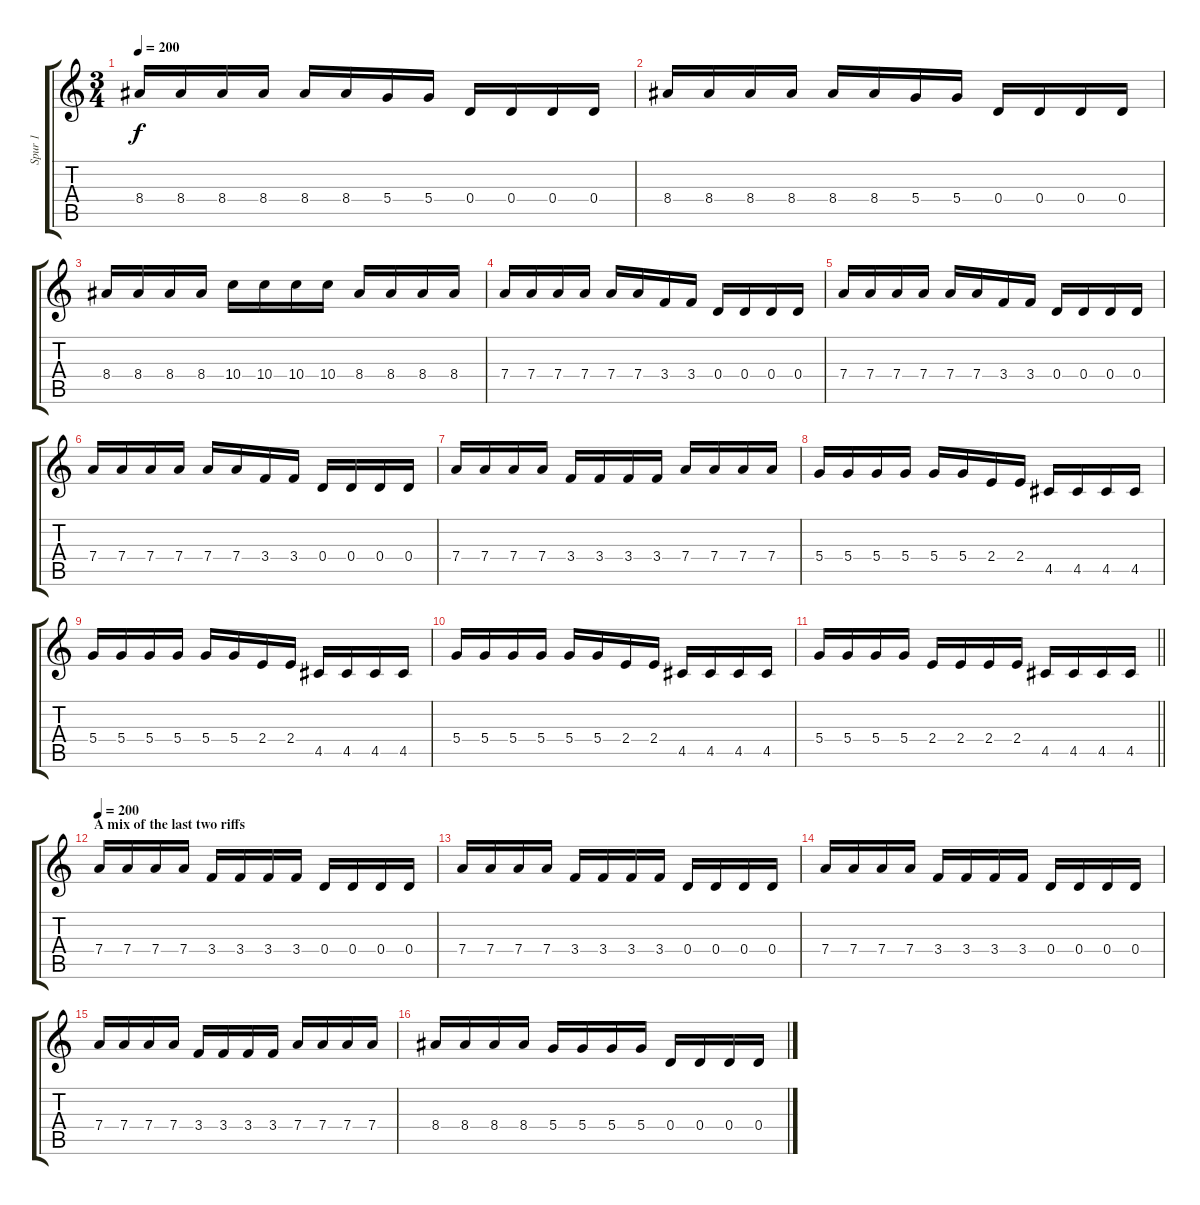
\track ("Spur 1" "Spur 1") {instrument distortionguitar}
\staff {score tabs}
\tuning (E4 B3 G3 D3 A2 E2) {hide}
\ts (3 4)
\tempo 200
\clef g2
\ks c
8.4.16{dy f} 8.4.16 8.4.16 8.4.16 8.4.16 8.4.16 5.4.16 5.4.16 0.4.16 0.4.16 0.4.16 0.4.16 |
8.4.16 8.4.16 8.4.16 8.4.16 8.4.16 8.4.16 5.4.16 5.4.16 0.4.16 0.4.16 0.4.16 0.4.16 |
8.4.16 8.4.16 8.4.16 8.4.16 10.4.16 10.4.16 10.4.16 10.4.16 8.4.16 8.4.16 8.4.16 8.4.16 |
7.4.16 7.4.16 7.4.16 7.4.16 7.4.16 7.4.16 3.4.16 3.4.16 0.4.16 0.4.16 0.4.16 0.4.16 |
7.4.16 7.4.16 7.4.16 7.4.16 7.4.16 7.4.16 3.4.16 3.4.16 0.4.16 0.4.16 0.4.16 0.4.16 |
7.4.16 7.4.16 7.4.16 7.4.16 7.4.16 7.4.16 3.4.16 3.4.16 0.4.16 0.4.16 0.4.16 0.4.16 |
7.4.16 7.4.16 7.4.16 7.4.16 3.4.16 3.4.16 3.4.16 3.4.16 7.4.16 7.4.16 7.4.16 7.4.16 |
5.4.16 5.4.16 5.4.16 5.4.16 5.4.16 5.4.16 2.4.16 2.4.16 4.5.16 4.5.16 4.5.16 4.5.16 |
5.4.16 5.4.16 5.4.16 5.4.16 5.4.16 5.4.16 2.4.16 2.4.16 4.5.16 4.5.16 4.5.16 4.5.16 |
5.4.16 5.4.16 5.4.16 5.4.16 5.4.16 5.4.16 2.4.16 2.4.16 4.5.16 4.5.16 4.5.16 4.5.16 |
\barLineRight lightlight
5.4.16 5.4.16 5.4.16 5.4.16 2.4.16 2.4.16 2.4.16 2.4.16 4.5.16 4.5.16 4.5.16 4.5.16 |
\section ("" "A mix of the last two riffs")
\tempo 200
7.4.16 7.4.16 7.4.16 7.4.16 3.4.16 3.4.16 3.4.16 3.4.16 0.4.16 0.4.16 0.4.16 0.4.16 |
7.4.16 7.4.16 7.4.16 7.4.16 3.4.16 3.4.16 3.4.16 3.4.16 0.4.16 0.4.16 0.4.16 0.4.16 |
7.4.16 7.4.16 7.4.16 7.4.16 3.4.16 3.4.16 3.4.16 3.4.16 0.4.16 0.4.16 0.4.16 0.4.16 |
7.4.16 7.4.16 7.4.16 7.4.16 3.4.16 3.4.16 3.4.16 3.4.16 7.4.16 7.4.16 7.4.16 7.4.16 |
8.4.16 8.4.16 8.4.16 8.4.16 5.4.16 5.4.16 5.4.16 5.4.16 0.4.16 0.4.16 0.4.16 0.4.16
